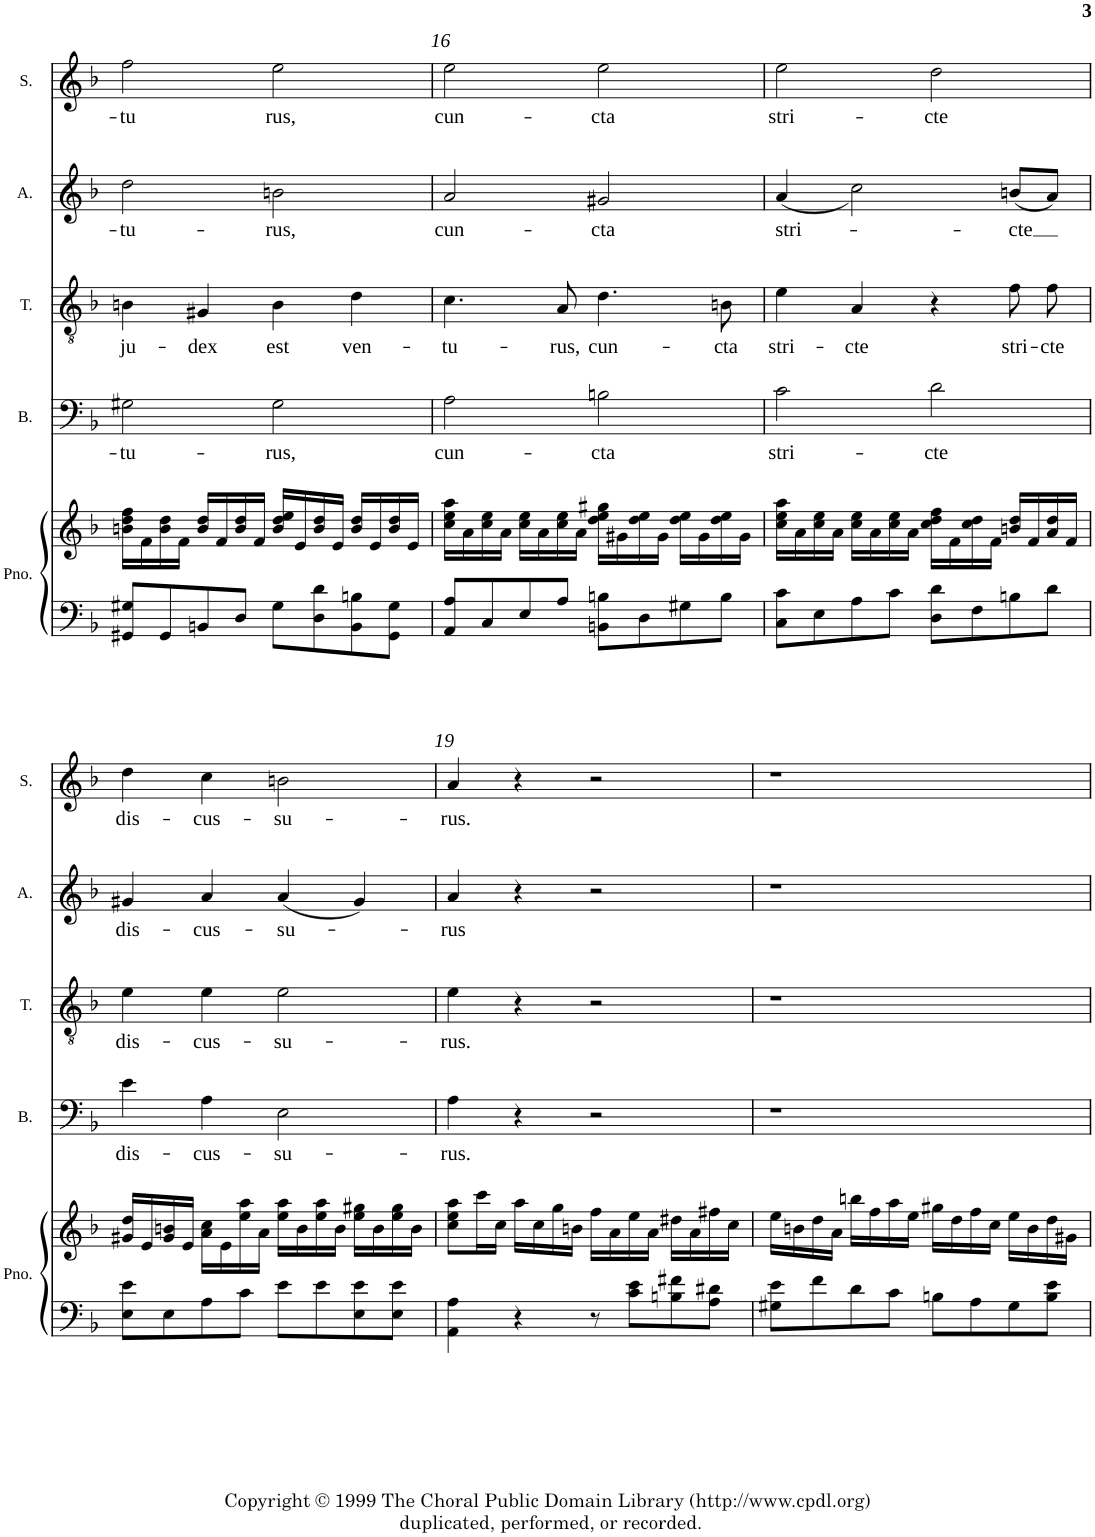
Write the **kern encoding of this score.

**kern	**kern	**kern	**text	**kern	**text	**kern	**text	**kern	**text
*part5	*part5	*part4	*part4	*part3	*part3	*part2	*part2	*part1	*part1
*staff6	*staff5	*staff4	*staff4	*staff3	*staff3	*staff2	*staff2	*staff1	*staff1
*I"Piano	*	*I"Bass	*	*I"Tenor	*	*I"Alto	*	*I"Soprano	*
*I'Pno.	*	*I'B.	*	*I'T.	*	*I'A.	*	*I'S.	*
!!LO:PB:g=z
*clefF4	*clefG2	*clefF4	*	*clefGv2	*	*clefG2	*	*clefG2	*
*k[b-]	*k[b-]	*k[b-]	*	*k[b-]	*	*k[b-]	*	*k[b-]	*
*F:	*F:	*F:	*	*F:	*	*F:	*	*F:	*
*M4/4	*M4/4	*M4/4	*	*M4/4	*	*M4/4	*	*M4/4	*
*met(c)	*met(c)	*met(c)	*	*met(c)	*	*met(c)	*	*met(c)	*
=15	=15	=15	=15	=15	=15	=15	=15	=15	=15
!	!	!	!LO:LY:b	!	!LO:LY:b	!	!LO:LY:b	!	!LO:LY:b
8GG#X/ 8G#X/L	16bn\ 16dd\ 16ff\LL	2G#X\	-tu-	4Bn\	ju-	2dd\	-tu-	2ff\	-tu
.	16f\	.	.	.	.	.	.	.	.
8GG#/	16b\ 16dd\	.	.	.	.	.	.	.	.
.	16f\JJ	.	.	.	.	.	.	.	.
!	!	!	!	!	!LO:LY:b	!	!	!	!
8BBn/	16b/ 16dd/LL	.	.	4G#X/	-dex	.	.	.	.
.	16f/	.	.	.	.	.	.	.	.
8D/J	16b/ 16dd/	.	.	.	.	.	.	.	.
.	16f/JJ	.	.	.	.	.	.	.	.
!	!	!	!LO:LY:b	!	!LO:LY:b	!	!LO:LY:b	!	!LO:LY:b
8G#\L	16b/ 16dd/ 16ee/LL	2G#\	-rus,	4B\	est	2bn\	-rus,	2ee\	rus,
.	16e/	.	.	.	.	.	.	.	.
8D\ 8d\	16b/ 16dd/	.	.	.	.	.	.	.	.
.	16e/JJ	.	.	.	.	.	.	.	.
!	!	!	!	!	!LO:LY:b	!	!	!	!
8BB\ 8Bn\	16b/ 16dd/LL	.	.	4d\	ven-	.	.	.	.
.	16e/	.	.	.	.	.	.	.	.
8GG#\ 8G#\J	16b/ 16dd/	.	.	.	.	.	.	.	.
.	16e/JJ	.	.	.	.	.	.	.	.
=16	=16	=16	=16	=16	=16	=16	=16	=16	=16
!	!	!	!LO:LY:b	!	!LO:LY:b	!	!LO:LY:b	!	!LO:LY:b
8AA/ 8A/L	16cc\ 16ee\ 16aa\LL	2A\	cun-	4.c\	-tu-	2a/	cun-	2ee\	cun-
.	16a\	.	.	.	.	.	.	.	.
8C/	16cc\ 16ee\	.	.	.	.	.	.	.	.
.	16a\JJ	.	.	.	.	.	.	.	.
8E/	16cc\ 16ee\LL	.	.	.	.	.	.	.	.
.	16a\	.	.	.	.	.	.	.	.
!	!	!	!	!	!LO:LY:b	!	!	!	!
8A/J	16cc\ 16ee\	.	.	8A/	-rus,	.	.	.	.
.	16a\JJ	.	.	.	.	.	.	.	.
!	!	!	!LO:LY:b	!	!LO:LY:b	!	!LO:LY:b	!	!LO:LY:b
8BBn\ 8Bn\L	16dd\ 16ee\ 16gg#X\LL	2Bn\	-cta	4.d\	cun-	2g#X/	-cta	2ee\	-cta
.	16g#X\	.	.	.	.	.	.	.	.
8D\	16dd\ 16ee\	.	.	.	.	.	.	.	.
.	16g#\JJ	.	.	.	.	.	.	.	.
8G#X\	16dd\ 16ee\LL	.	.	.	.	.	.	.	.
.	16g#\	.	.	.	.	.	.	.	.
!	!	!	!	!	!LO:LY:b	!	!	!	!
8B\J	16dd\ 16ee\	.	.	8Bn\	-cta	.	.	.	.
.	16g#\JJ	.	.	.	.	.	.	.	.
=17	=17	=17	=17	=17	=17	=17	=17	=17	=17
!	!	!	!LO:LY:b	!	!LO:LY:b	!	!LO:LY:b	!	!LO:LY:b
8C\ 8c\L	16cc\ 16ee\ 16aa\LL	2c\	stri-	4e\	stri-	(<4a/	stri-	2ee\	stri-
.	16a\	.	.	.	.	.	.	.	.
8E\	16cc\ 16ee\	.	.	.	.	.	.	.	.
.	16a\JJ	.	.	.	.	.	.	.	.
!	!	!	!	!	!LO:LY:b	!	!	!	!
8A\	16cc\ 16ee\LL	.	.	4A/	-cte	2cc\)	.	.	.
.	16a\	.	.	.	.	.	.	.	.
8c\J	16cc\ 16ee\	.	.	.	.	.	.	.	.
.	16a\JJ	.	.	.	.	.	.	.	.
!	!	!	!LO:LY:b	!	!	!	!	!	!LO:LY:b
8D\ 8d\L	16cc\ 16dd\ 16ff\LL	2d\	-cte	4r	.	.	.	2dd\	-cte
.	16f\	.	.	.	.	.	.	.	.
8F\	16cc\ 16dd\	.	.	.	.	.	.	.	.
.	16f\JJ	.	.	.	.	.	.	.	.
!	!	!	!	!	!LO:LY:b	!	!LO:LY:b	!	!
8Bn\	16bn/ 16dd/LL	.	.	8f\L	stri-	(<8bn/L	-cte	.	.
.	16f/	.	.	.	.	.	.	.	.
!	!	!	!	!	!LO:LY:b	!	!	!	!
8d\J	16a/ 16dd/	.	.	8f\J	-cte	8a/J)	.	.	.
.	16f/JJ	.	.	.	.	.	.	.	.
!!LO:LB:g=z
=18	=18	=18	=18	=18	=18	=18	=18	=18	=18
!	!	!	!LO:LY:b	!	!LO:LY:b	!	!LO:LY:b	!	!LO:LY:b
8E\ 8e\L	16g#X/ 16dd/LL	4e\	dis-	4e\	dis-	4g#X/	dis-	4dd\	dis-
.	16e/	.	.	.	.	.	.	.	.
8E\	16g#/ 16bn/	.	.	.	.	.	.	.	.
.	16e/JJ	.	.	.	.	.	.	.	.
!	!	!	!LO:LY:b	!	!LO:LY:b	!	!LO:LY:b	!	!LO:LY:b
8A\	16a\ 16cc\LL	4A\	-cus-	4e\	-cus-	4a/	-cus-	4cc\	-cus-
.	16e\	.	.	.	.	.	.	.	.
8c\J	16ee\ 16aa\	.	.	.	.	.	.	.	.
.	16a\JJ	.	.	.	.	.	.	.	.
!	!	!	!LO:LY:b	!	!LO:LY:b	!	!LO:LY:b	!	!LO:LY:b
8e\L	16ee\ 16aa\LL	2E\	-su-	2e\	-su-	(<4a/	-su-	2bn\	-su-
.	16b\	.	.	.	.	.	.	.	.
8e\	16ee\ 16aa\	.	.	.	.	.	.	.	.
.	16b\JJ	.	.	.	.	.	.	.	.
8E\ 8e\	16ee\ 16gg#X\LL	.	.	.	.	4g#/)	.	.	.
.	16b\	.	.	.	.	.	.	.	.
8E\ 8e\J	16ee\ 16gg#\	.	.	.	.	.	.	.	.
.	16b\JJ	.	.	.	.	.	.	.	.
=19	=19	=19	=19	=19	=19	=19	=19	=19	=19
!	!	!	!LO:LY:b	!	!LO:LY:b	!	!LO:LY:b	!	!LO:LY:b
4AA\ 4A\	8cc\ 8ee\ 8aa\L	4A\	-rus.	4e\	-rus.	4a/	-rus	4a/	-rus.
.	16ccc\L	.	.	.	.	.	.	.	.
.	16cc\JJ	.	.	.	.	.	.	.	.
4r	16aa\LL	4r	.	4r	.	4r	.	4r	.
.	16cc\	.	.	.	.	.	.	.	.
.	16gg\	.	.	.	.	.	.	.	.
.	16bn\JJ	.	.	.	.	.	.	.	.
8r	16ff\LL	2r	.	2r	.	2r	.	2r	.
.	16a\	.	.	.	.	.	.	.	.
8c\ 8e\L	16ee\	.	.	.	.	.	.	.	.
.	16a\JJ	.	.	.	.	.	.	.	.
8Bn\ 8f#X\	16dd#X\LL	.	.	.	.	.	.	.	.
.	16a\	.	.	.	.	.	.	.	.
8A\ 8d#X\J	16ff#X\	.	.	.	.	.	.	.	.
.	16cc\JJ	.	.	.	.	.	.	.	.
=20	=20	=20	=20	=20	=20	=20	=20	=20	=20
8G#X\ 8e\L	16ee\LL	1r	.	1r	.	1r	.	1r	.
.	16bn\	.	.	.	.	.	.	.	.
8f\	16dd\	.	.	.	.	.	.	.	.
.	16a\JJ	.	.	.	.	.	.	.	.
8d\	16bbn\LL	.	.	.	.	.	.	.	.
.	16ff\	.	.	.	.	.	.	.	.
8c\J	16aa\	.	.	.	.	.	.	.	.
.	16ee\JJ	.	.	.	.	.	.	.	.
8Bn\L	16gg#X\LL	.	.	.	.	.	.	.	.
.	16dd\	.	.	.	.	.	.	.	.
8A\	16ff\	.	.	.	.	.	.	.	.
.	16cc\JJ	.	.	.	.	.	.	.	.
8G#\	16ee\LL	.	.	.	.	.	.	.	.
.	16b\	.	.	.	.	.	.	.	.
8B\ 8e\J	16dd\	.	.	.	.	.	.	.	.
.	16g#X\JJ	.	.	.	.	.	.	.	.
=	=	=	=	=	=	=	=	=	=
*-	*-	*-	*-	*-	*-	*-	*-	*-	*-
